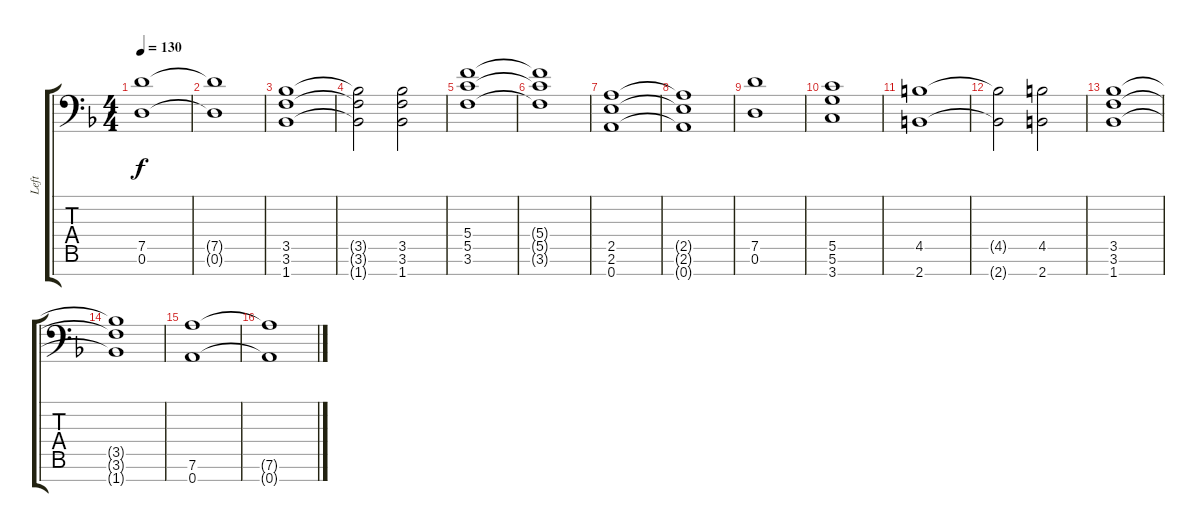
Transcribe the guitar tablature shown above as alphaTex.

\track ("Left" "Left") {instrument distortionguitar}
\staff {score tabs}
\tuning (D4 A3 F3 C3 G2 D2 A1) {hide}
\ts (4 4)
\tempo 130
\clef f4
\ks f
(7.5 0.6).1{dy f} |
(7.5{t} 0.6{t}).1 |
(3.5 3.6 1.7).1 |
(3.5{t} 3.6{t} 1.7{t}).2 (3.5 3.6 1.7).2 |
(5.4 5.5 3.6).1 |
(5.4{t} 5.5{t} 3.6{t}).1 |
(2.5 2.6 0.7).1 |
(2.5{t} 2.6{t} 0.7{t}).1 |
(7.5 0.6).1 |
(5.5 5.6 3.7).1 |
(4.5 2.7).1 |
(4.5{t} 2.7{t}).2 (4.5 2.7).2 |
(3.5 3.6 1.7).1 |
(3.5{t} 3.6{t} 1.7{t}).1 |
(7.6 0.7).1 |
(7.6{t} 0.7{t}).1
